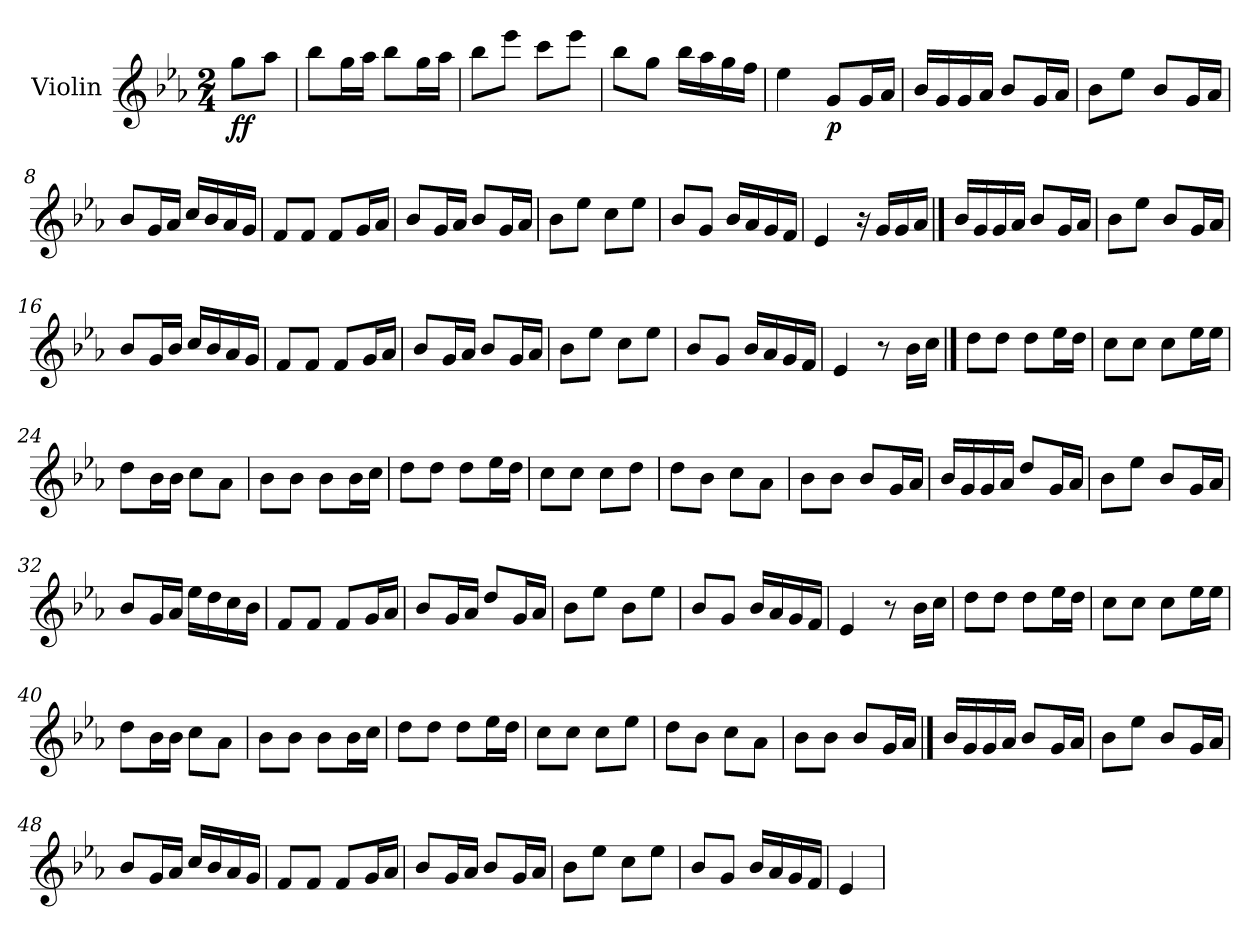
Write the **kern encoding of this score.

**kern	**dynam
*part1	*part1
*staff1	*staff1
*I"Violin	*
*I'Vln.	*
*clefG2	*
*k[b-e-a-]	*
*M2/4	*
=1	=1
!	!LO:DY:b
8gg\L	ff
8aa-\J	.
=2	=2
8bb-\L	.
16gg\L	.
16aa-\JJ	.
8bb-\L	.
16gg\L	.
16aa-\JJ	.
=3	=3
8bb-\L	.
8eee-\J	.
8ccc\L	.
8eee-\J	.
=4	=4
8bb-\L	.
8gg\J	.
16bb-\LL	.
16aa-\	.
16gg\	.
16ff\JJ	.
=5	=5
4ee-\	.
!	!LO:DY:b
8g/L	p
16g/L	.
16a-/JJ	.
=6	=6
16b-/LL	.
16g/	.
16g/	.
16a-/JJ	.
8b-/L	.
16g/L	.
16a-/JJ	.
!!LO:LB:g=z
=7	=7
8b-\L	.
8ee-\J	.
8b-/L	.
16g/L	.
16a-/JJ	.
=8	=8
8b-/L	.
16g/L	.
16a-/JJ	.
16cc/LL	.
16b-/	.
16a-/	.
16g/JJ	.
=9	=9
8f/L	.
8f/J	.
8f/L	.
16g/L	.
16a-/JJ	.
=10	=10
8b-/L	.
16g/L	.
16a-/JJ	.
8b-/L	.
16g/L	.
16a-/JJ	.
=11	=11
8b-\L	.
8ee-\J	.
8cc\L	.
8ee-\J	.
=12	=12
8b-/L	.
8g/J	.
16b-/LL	.
16a-/	.
16g/	.
16f/JJ	.
!!LO:LB:g=z
=13	=13
4e-/	.
16r	.
16g/LL	.
16g/	.
16a-/JJ	.
==14	==14
16b-/LL	.
16g/	.
16g/	.
16a-/JJ	.
8b-/L	.
16g/L	.
16a-/JJ	.
=15	=15
8b-\L	.
8ee-\J	.
8b-/L	.
16g/L	.
16a-/JJ	.
=16	=16
8b-/L	.
16g/L	.
16b-/JJ	.
16cc/LL	.
16b-/	.
16a-/	.
16g/JJ	.
=17	=17
8f/L	.
8f/J	.
8f/L	.
16g/L	.
16a-/JJ	.
=18	=18
8b-/L	.
16g/L	.
16a-/JJ	.
8b-/L	.
16g/L	.
16a-/JJ	.
!!LO:LB:g=z
=19	=19
8b-\L	.
8ee-\J	.
8cc\L	.
8ee-\J	.
=20	=20
8b-/L	.
8g/J	.
16b-/LL	.
16a-/	.
16g/	.
16f/JJ	.
=21	=21
4e-/	.
8r	.
16b-\LL	.
16cc\JJ	.
==22	==22
8dd\L	.
8dd\J	.
8dd\L	.
16ee-\L	.
16dd\JJ	.
=23	=23
8cc\L	.
8cc\J	.
8cc\L	.
16ee-\L	.
16ee-\JJ	.
=24	=24
8dd\L	.
16b-\L	.
16b-\JJ	.
8cc\L	.
8a-\J	.
!!LO:LB:g=z
=25	=25
8b-\L	.
8b-\J	.
8b-\L	.
16b-\L	.
16cc\JJ	.
=26	=26
8dd\L	.
8dd\J	.
8dd\L	.
16ee-\L	.
16dd\JJ	.
=27	=27
8cc\L	.
8cc\J	.
8cc\L	.
8dd\J	.
=28	=28
8dd\L	.
8b-\J	.
8cc\L	.
8a-\J	.
=29	=29
8b-\L	.
8b-\J	.
8b-/L	.
16g/L	.
16a-/JJ	.
=30	=30
16b-/LL	.
16g/	.
16g/	.
16a-/JJ	.
8dd/L	.
16g/L	.
16a-/JJ	.
=31	=31
8b-\L	.
8ee-\J	.
8b-/L	.
16g/L	.
16a-/JJ	.
!!LO:LB:g=z
=32	=32
8b-/L	.
16g/L	.
16a-/JJ	.
16ee-\LL	.
16dd\	.
16cc\	.
16b-\JJ	.
=33	=33
8f/L	.
8f/J	.
8f/L	.
16g/L	.
16a-/JJ	.
=34	=34
8b-/L	.
16g/L	.
16a-/JJ	.
8dd/L	.
16g/L	.
16a-/JJ	.
=35	=35
8b-\L	.
8ee-\J	.
8b-\L	.
8ee-\J	.
=36	=36
8b-/L	.
8g/J	.
16b-/LL	.
16a-/	.
16g/	.
16f/JJ	.
=37	=37
4e-/	.
8r	.
16b-\LL	.
16cc\JJ	.
!!LO:LB:g=z
=38	=38
8dd\L	.
8dd\J	.
8dd\L	.
16ee-\L	.
16dd\JJ	.
=39	=39
8cc\L	.
8cc\J	.
8cc\L	.
16ee-\L	.
16ee-\JJ	.
=40	=40
8dd\L	.
16b-\L	.
16b-\JJ	.
8cc\L	.
8a-\J	.
=41	=41
8b-\L	.
8b-\J	.
8b-\L	.
16b-\L	.
16cc\JJ	.
=42	=42
8dd\L	.
8dd\J	.
8dd\L	.
16ee-\L	.
16dd\JJ	.
=43	=43
8cc\L	.
8cc\J	.
8cc\L	.
8ee-\J	.
=44	=44
8dd\L	.
8b-\J	.
8cc\L	.
8a-\J	.
!!LO:LB:g=z
=45	=45
8b-\L	.
8b-\J	.
8b-/L	.
16g/L	.
16a-/JJ	.
==46	==46
16b-/LL	.
16g/	.
16g/	.
16a-/JJ	.
8b-/L	.
16g/L	.
16a-/JJ	.
=47	=47
8b-\L	.
8ee-\J	.
8b-/L	.
16g/L	.
16a-/JJ	.
=48	=48
8b-/L	.
16g/L	.
16a-/JJ	.
16cc/LL	.
16b-/	.
16a-/	.
16g/JJ	.
=49	=49
8f/L	.
8f/J	.
8f/L	.
16g/L	.
16a-/JJ	.
=50	=50
8b-/L	.
16g/L	.
16a-/JJ	.
8b-/L	.
16g/L	.
16a-/JJ	.
!!LO:LB:g=z
=51	=51
8b-\L	.
8ee-\J	.
8cc\L	.
8ee-\J	.
=52	=52
8b-/L	.
8g/J	.
16b-/LL	.
16a-/	.
16g/	.
16f/JJ	.
=53	=53
4e-/	.
=	=
*-	*-
